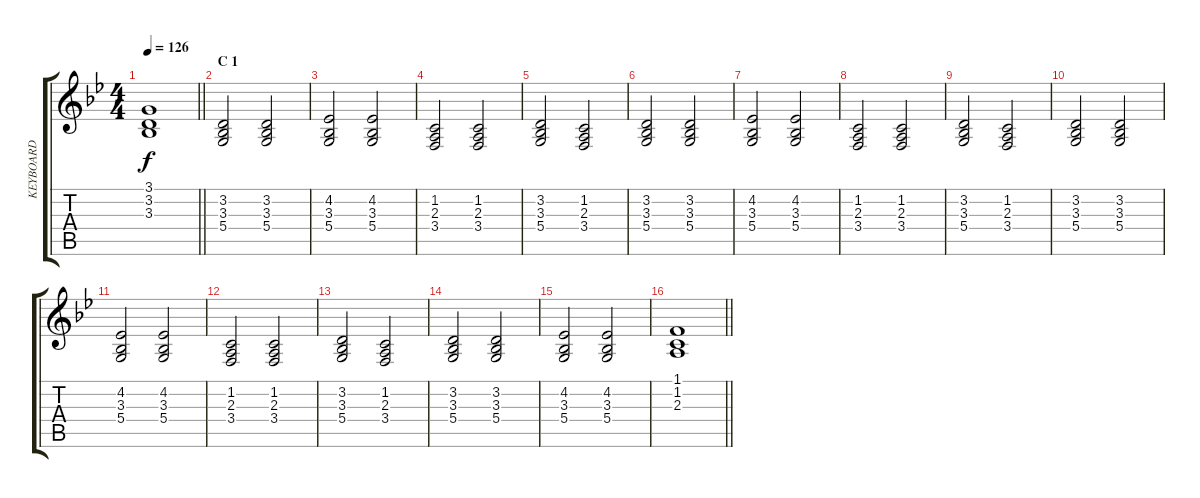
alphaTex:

\track ("KEYBOARD" "KEYBOARD") {instrument acousticgrandpiano}
\staff {score tabs}
\tuning (E4 B3 G3 D3 A2 E2) {hide}
\ts (4 4)
\tempo 126
\clef g2
\barLineRight lightlight
\ks bb
(3.1 3.2 3.3).1{dy f} |
\section ("" "C 1")
(3.2 3.3 5.4).2 (3.2 3.3 5.4).2 |
(4.2 3.3 5.4).2 (4.2 3.3 5.4).2 |
(1.2 2.3 3.4).2 (1.2 2.3 3.4).2 |
(3.2 3.3 5.4).2 (1.2 2.3 3.4).2 |
(3.2 3.3 5.4).2 (3.2 3.3 5.4).2 |
(4.2 3.3 5.4).2 (4.2 3.3 5.4).2 |
(1.2 2.3 3.4).2 (1.2 2.3 3.4).2 |
(3.2 3.3 5.4).2 (1.2 2.3 3.4).2 |
(3.2 3.3 5.4).2 (3.2 3.3 5.4).2 |
(4.2 3.3 5.4).2 (4.2 3.3 5.4).2 |
(1.2 2.3 3.4).2 (1.2 2.3 3.4).2 |
(3.2 3.3 5.4).2 (1.2 2.3 3.4).2 |
(3.2 3.3 5.4).2 (3.2 3.3 5.4).2 |
(4.2 3.3 5.4).2 (4.2 3.3 5.4).2 |
\barLineRight lightlight
(1.1 1.2 2.3).1
